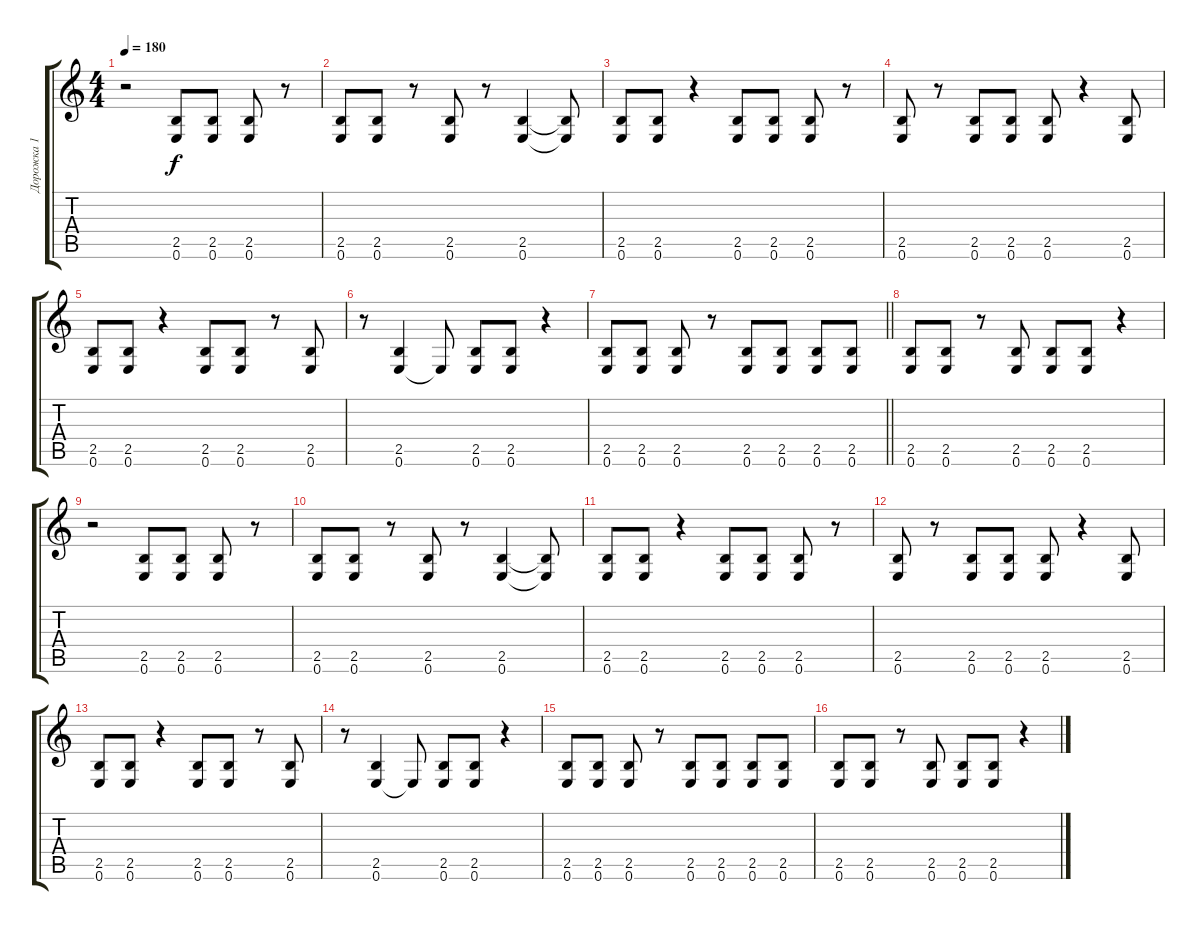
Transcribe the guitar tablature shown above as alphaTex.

\track ("Дорожка 1" "Дорожка 1") {instrument distortionguitar}
\staff {score tabs}
\tuning (E4 B3 G3 D3 A2 E2) {hide}
\ts (4 4)
\tempo 180
\clef g2
\ks c
r.2{dy f} (2.5 0.6).8 (2.5 0.6).8 (2.5 0.6).8 r.8 |
(2.5 0.6).8 (2.5 0.6).8 r.8 (2.5 0.6).8 r.8 (2.5 0.6).4 (2.5{t} 0.6{t}).8 |
(2.5 0.6).8 (2.5 0.6).8 r.4 (2.5 0.6).8 (2.5 0.6).8 (2.5 0.6).8 r.8 |
(2.5 0.6).8 r.8 (2.5 0.6).8 (2.5 0.6).8 (2.5 0.6).8 r.4 (2.5 0.6).8 |
(2.5 0.6).8 (2.5 0.6).8 r.4 (2.5 0.6).8 (2.5 0.6).8 r.8 (2.5 0.6).8 |
r.8 (2.5 0.6).4 0.6{t}.8 (2.5 0.6).8 (2.5 0.6).8 r.4 |
\barLineRight lightlight
(2.5 0.6).8 (2.5 0.6).8 (2.5 0.6).8 r.8 (2.5 0.6).8 (2.5 0.6).8 (2.5 0.6).8 (2.5 0.6).8 |
(2.5 0.6).8 (2.5 0.6).8 r.8 (2.5 0.6).8 (2.5 0.6).8 (2.5 0.6).8 r.4 |
r.2 (2.5 0.6).8 (2.5 0.6).8 (2.5 0.6).8 r.8 |
(2.5 0.6).8 (2.5 0.6).8 r.8 (2.5 0.6).8 r.8 (2.5 0.6).4 (2.5{t} 0.6{t}).8 |
(2.5 0.6).8 (2.5 0.6).8 r.4 (2.5 0.6).8 (2.5 0.6).8 (2.5 0.6).8 r.8 |
(2.5 0.6).8 r.8 (2.5 0.6).8 (2.5 0.6).8 (2.5 0.6).8 r.4 (2.5 0.6).8 |
(2.5 0.6).8 (2.5 0.6).8 r.4 (2.5 0.6).8 (2.5 0.6).8 r.8 (2.5 0.6).8 |
r.8 (2.5 0.6).4 0.6{t}.8 (2.5 0.6).8 (2.5 0.6).8 r.4 |
(2.5 0.6).8 (2.5 0.6).8 (2.5 0.6).8 r.8 (2.5 0.6).8 (2.5 0.6).8 (2.5 0.6).8 (2.5 0.6).8 |
(2.5 0.6).8 (2.5 0.6).8 r.8 (2.5 0.6).8 (2.5 0.6).8 (2.5 0.6).8 r.4
